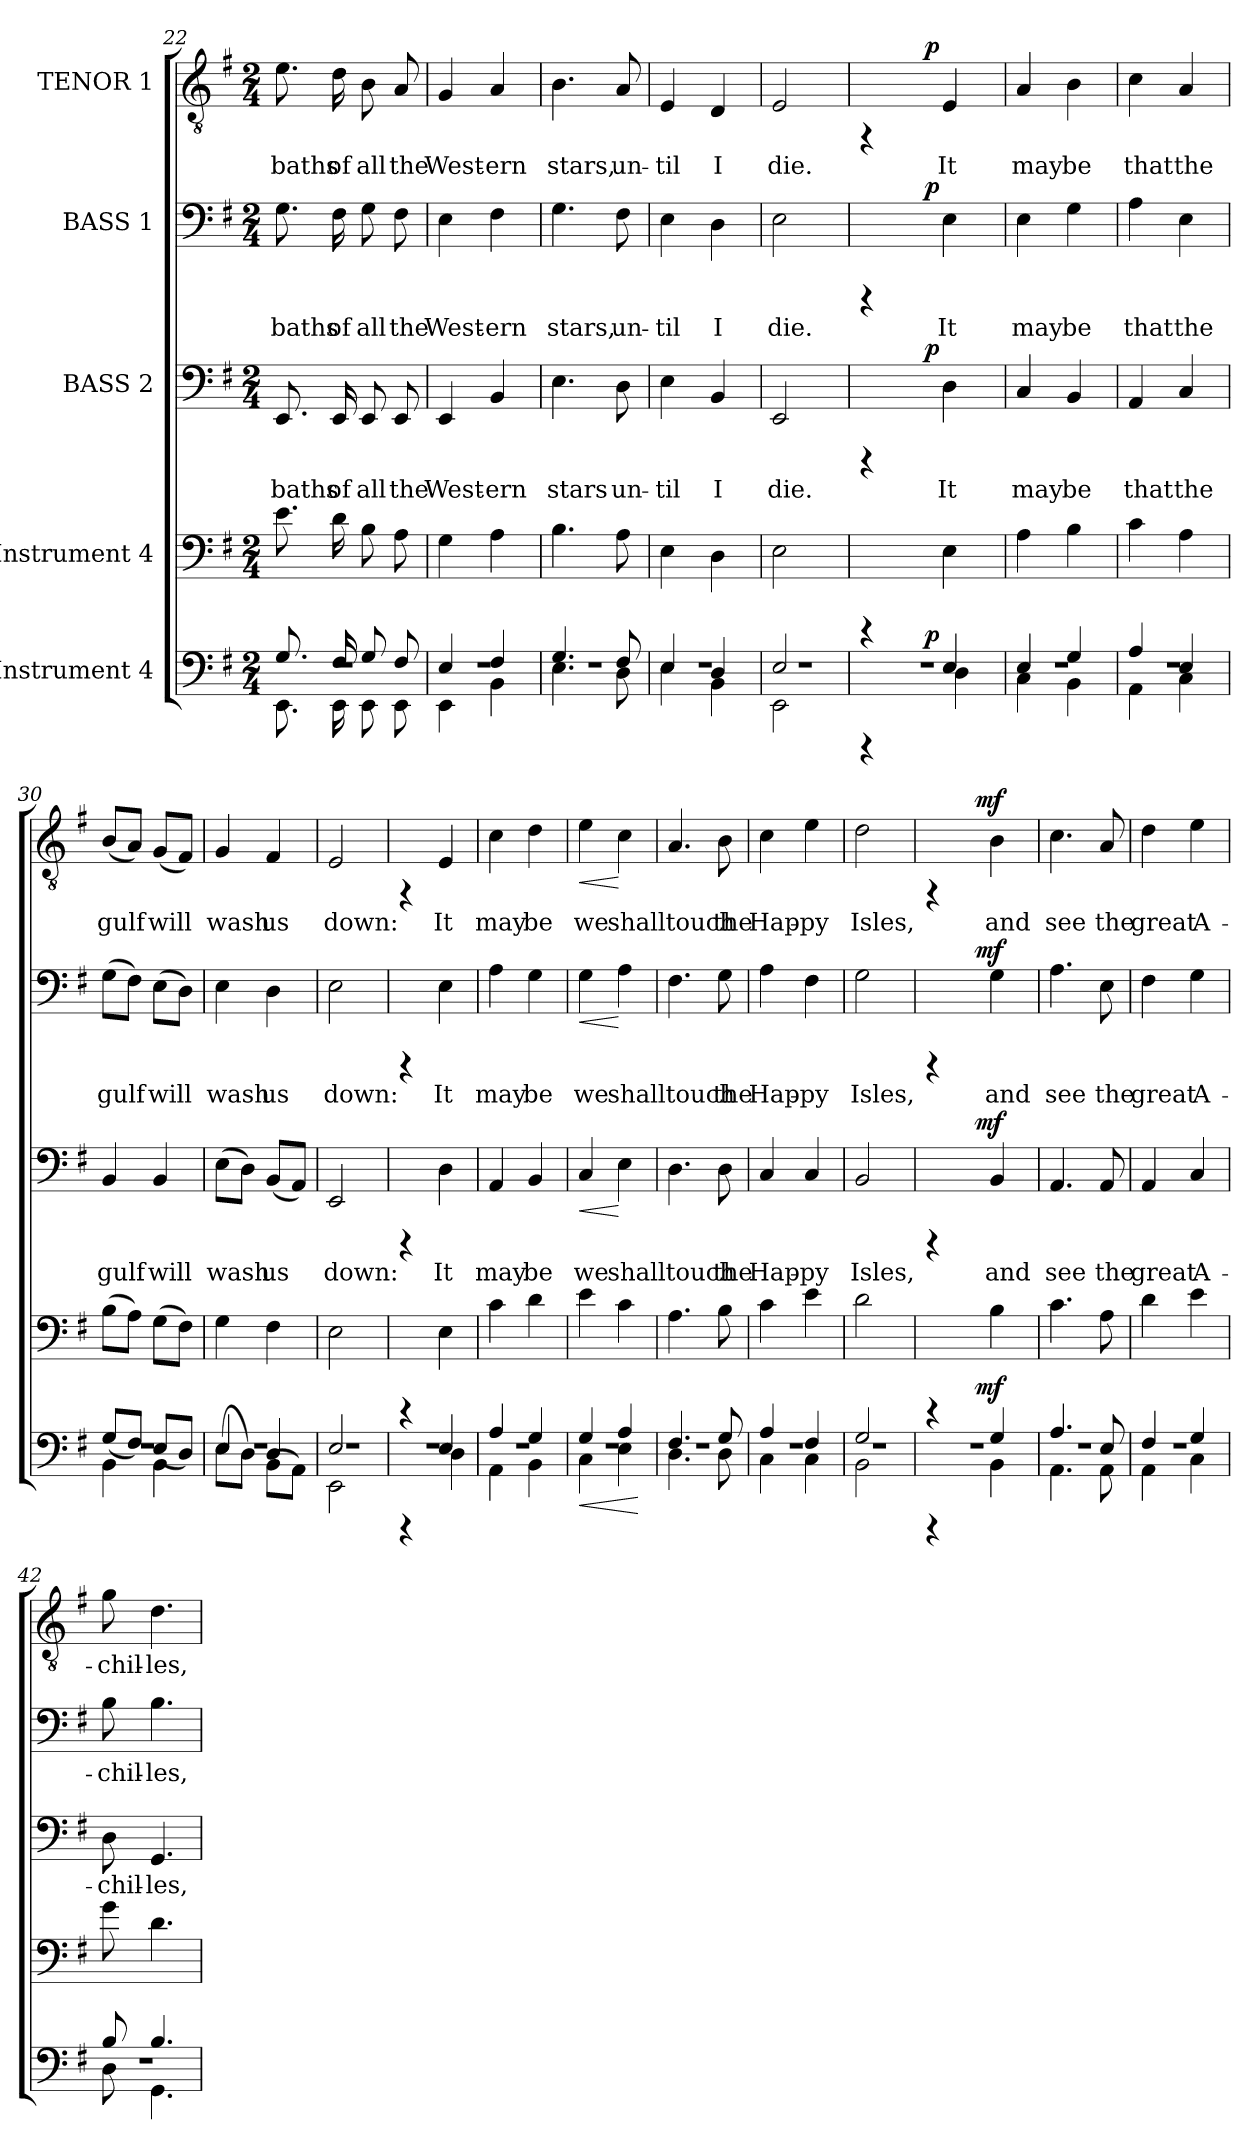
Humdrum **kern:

**kern	**dynam	**kern	**kern	**text	**dynam	**kern	**text	**dynam	**kern	**text	**dynam
*part5	*part5	*part4	*part3	*part3	*part3	*part2	*part2	*part2	*part1	*part1	*part1
*staff5	*staff5	*staff4	*staff3	*staff3	*staff3	*staff2	*staff2	*staff2	*staff1	*staff1	*staff1
*I"Instrument 4	*	*I"Instrument 4	*I"BASS 2	*	*	*I"BASS 1	*	*	*I"TENOR 1	*	*
*clefF4	*	*clefF4	*clefF4	*	*	*clefF4	*	*	*clefGv2	*	*
*k[f#]	*	*k[f#]	*k[f#]	*	*	*k[f#]	*	*	*k[f#]	*	*
*G:	*	*G:	*G:	*	*	*G:	*	*	*G:	*	*
*M2/4	*	*M2/4	*M2/4	*	*	*M2/4	*	*	*M2/4	*	*
=22	=22	=22	=22	=22	=22	=22	=22	=22	=22	=22	=22
*^	*	*	*	*	*	*	*	*	*	*	*
*	*^	*	*	*	*	*	*	*	*	*	*	*
!	!	!	!	!	!	!LO:LY:b:cj	!	!	!LO:LY:b:cj	!	!	!LO:LY:b:cj	!
2r	8.G/	8.EE\	.	8.e\	8.EE/	baths	.	8.G\	baths	.	8.e\	baths	.
!	!	!	!	!	!	!LO:LY:b:cj	!	!	!LO:LY:b:cj	!	!	!LO:LY:b:cj	!
.	16F#/	16EE\	.	16d\	16EE/	of	.	16F#\	of	.	16d\	of	.
!	!	!	!	!	!	!LO:LY:b:cj	!	!	!LO:LY:b:cj	!	!	!LO:LY:b:cj	!
.	8G/	8EE\	.	8B\	8EE/	all	.	8G\	all	.	8B\	all	.
!	!	!	!	!	!	!LO:LY:b:cj	!	!	!LO:LY:b:cj	!	!	!LO:LY:b:cj	!
.	8F#/	8EE\	.	8A\	8EE/	the	.	8F#\	the	.	8A/	the	.
=23	=23	=23	=23	=23	=23	=23	=23	=23	=23	=23	=23	=23	=23
!	!	!	!	!	!	!LO:LY:b:cj	!	!	!LO:LY:b:cj	!	!	!LO:LY:b:cj	!
2r	4E/	4EE\	.	4G\	4EE/	West-	.	4E\	West-	.	4G/	West-	.
!	!	!	!	!	!	!LO:LY:b:cj	!	!	!LO:LY:b:cj	!	!	!LO:LY:b:cj	!
.	4F#/	4BB\	.	4A\	4BB/	-ern	.	4F#\	-ern	.	4A/	-ern	.
!!LO:LB:g=z
=24	=24	=24	=24	=24	=24	=24	=24	=24	=24	=24	=24	=24	=24
!	!	!	!	!	!	!LO:LY:b:cj	!	!	!LO:LY:b:cj	!	!	!LO:LY:b:cj	!
2r	4.G/	4.E\	.	4.B\	4.E\	stars	.	4.G\	stars,	.	4.B\	stars,	.
!	!	!	!	!	!	!LO:LY:b:cj	!	!	!LO:LY:b:cj	!	!	!LO:LY:b:cj	!
.	8F#/	8D\	.	8A\	8D\	un-	.	8F#\	un-	.	8A/	un-	.
=25	=25	=25	=25	=25	=25	=25	=25	=25	=25	=25	=25	=25	=25
!	!	!	!	!	!	!LO:LY:b:cj	!	!	!LO:LY:b:cj	!	!	!LO:LY:b:cj	!
2r	4E/	4E\	.	4E\	4E\	-til	.	4E\	-til	.	4E/	-til	.
!	!	!	!	!	!	!LO:LY:b:cj	!	!	!LO:LY:b:cj	!	!	!LO:LY:b:cj	!
.	4D/	4BB\	.	4D\	4BB/	I	.	4D\	I	.	4D/	I	.
=26	=26	=26	=26	=26	=26	=26	=26	=26	=26	=26	=26	=26	=26
!	!	!	!	!	!	!LO:LY:b:cj	!	!	!LO:LY:b:cj	!	!	!LO:LY:b:cj	!
2r	2E/	2EE\	.	2E\	2EE/	die.	.	2E\	die.	.	2E/	die.	.
=27	=27	=27	=27	=27	=27	=27	=27	=27	=27	=27	=27	=27	=27
*	*	*^	*	*	*^	*	*	*^	*	*	*^	*	*
2r	4rCCC	4ryy	8ryy	.	4rCCC	4rCCC	8ryy	.	.	4rCCC	8ryy	.	.	4rFF	8ryy	.	.
.	.	.	16ryy	.	.	.	16ryy	.	.	.	16ryy	.	.	.	16ryy	.	.
.	.	.	64ryy	.	.	.	64ryy	.	.	.	64ryy	.	.	.	64ryy	.	.
!	!	!	!	!LO:DY:a	!	!	!	!	!LO:DY:a	!	!	!	!LO:DY:a	!	!	!	!LO:DY:a
.	.	.	4ryy	p	.	.	4ryy	.	p	.	4ryy	.	p	.	4ryy	.	p
!	!	!	!	!	!	!	!	!LO:LY:b:cj	!	!	!	!LO:LY:b:cj	!	!	!	!LO:LY:b:cj	!
.	4E/	4D\	.	.	4E\	4D\	.	It	.	4E\	.	It	.	4E/	.	It	.
.	.	.	32.ryy	.	.	.	32.ryy	.	.	.	32.ryy	.	.	.	32.ryy	.	.
=28	=28	=28	=28	=28	=28	=28	=28	=28	=28	=28	=28	=28	=28	=28	=28	=28	=28
!	!	!	!	!	!	!	!	!LO:LY:b:cj	!	!	!	!LO:LY:b:cj	!	!	!	!LO:LY:b:cj	!
*	*	*	*	*	*	*v	*v	*	*	*	*	*	*	*v	*v	*	*
*	*	*v	*v	*	*	*	*	*	*v	*v	*	*	*	*	*
2r	4E/	4C\	.	4A\	4C/	may	.	4E\	may	.	4A/	may	.
!	!	!	!	!	!	!LO:LY:b:cj	!	!	!LO:LY:b:cj	!	!	!LO:LY:b:cj	!
.	4G/	4BB\	.	4B\	4BB/	be	.	4G\	be	.	4B\	be	.
=29	=29	=29	=29	=29	=29	=29	=29	=29	=29	=29	=29	=29	=29
!	!	!	!	!	!	!LO:LY:b:cj	!	!	!LO:LY:b:cj	!	!	!LO:LY:b:cj	!
2r	4A/	4AA\	.	4c\	4AA/	that	.	4A\	that	.	4c\	that	.
!	!	!	!	!	!	!LO:LY:b:cj	!	!	!LO:LY:b:cj	!	!	!LO:LY:b:cj	!
.	4E/	4C\	.	4A\	4C/	the	.	4E\	the	.	4A/	the	.
=30	=30	=30	=30	=30	=30	=30	=30	=30	=30	=30	=30	=30	=30
!	!	!	!	!	!	!LO:LY:b:cj	!	!	!LO:LY:b:cj	!	!	!LO:LY:b:cj	!
2r	(>8G/L	4BB\	.	(>8B\L	4BB/	gulf	.	(>8G\L	gulf	.	(<8B/L	gulf	.
!	!	!	!	!	!	!	!	!	!LO:LY:b:cj	!	!	!LO:LY:b:cj	!
.	8F#/J)	.	.	8A\J)	.	.	.	8F#\J)	.	.	8A/J)	.	.
!	!	!	!	!	!	!LO:LY:b:cj	!	!	!LO:LY:b:cj	!	!	!LO:LY:b:cj	!
.	(>8E/L	4BB\	.	(>8G\L	4BB/	will	.	(>8E\L	will	.	(<8G/L	will	.
!	!	!	!	!	!	!	!	!	!LO:LY:b:cj	!	!	!LO:LY:b:cj	!
.	8D/J)	.	.	8F#\J)	.	.	.	8D\J)	.	.	8F#/J)	.	.
=31	=31	=31	=31	=31	=31	=31	=31	=31	=31	=31	=31	=31	=31
!	!	!	!	!	!	!LO:LY:b:cj	!	!	!LO:LY:b:cj	!	!	!LO:LY:b:cj	!
2r	4E/	(<8E\L	.	4G\	(>8E\L	wash	.	4E\	wash	.	4G/	wash	.
!	!	!	!	!	!	!LO:LY:b:cj	!	!	!	!	!	!	!
.	.	8D\J)	.	.	8D\J)	.	.	.	.	.	.	.	.
!	!	!	!	!	!	!LO:LY:b:cj	!	!	!LO:LY:b:cj	!	!	!LO:LY:b:cj	!
.	4D/	(<8BB\L	.	4F#\	(<8BB/L	us	.	4D\	us	.	4F#/	us	.
!	!	!	!	!	!	!LO:LY:b:cj	!	!	!	!	!	!	!
.	.	8AA\J)	.	.	8AA/J)	.	.	.	.	.	.	.	.
=32	=32	=32	=32	=32	=32	=32	=32	=32	=32	=32	=32	=32	=32
!	!	!	!	!	!	!LO:LY:b:cj	!	!	!LO:LY:b:cj	!	!	!LO:LY:b:cj	!
2r	2E/	2EE\	.	2E\	2EE/	down:	.	2E\	down:	.	2E/	down:	.
!!LO:PB:g=z
=33	=33	=33	=33	=33	=33	=33	=33	=33	=33	=33	=33	=33	=33
2r	4rCCC	4ryy	.	4rCCC	4rCCC	.	.	4rCCC	.	.	4rFF	.	.
!	!	!	!	!	!	!LO:LY:b:cj	!	!	!LO:LY:b:cj	!	!	!LO:LY:b:cj	!
.	4E/	4D\	.	4E\	4D\	It	.	4E\	It	.	4E/	It	.
=34	=34	=34	=34	=34	=34	=34	=34	=34	=34	=34	=34	=34	=34
!	!	!	!	!	!	!LO:LY:b:cj	!	!	!LO:LY:b:cj	!	!	!LO:LY:b:cj	!
2r	4A/	4AA\	.	4c\	4AA/	may	.	4A\	may	.	4c\	may	.
!	!	!	!	!	!	!LO:LY:b:cj	!	!	!LO:LY:b:cj	!	!	!LO:LY:b:cj	!
.	4G/	4BB\	.	4d\	4BB/	be	.	4G\	be	.	4d\	be	.
=35	=35	=35	=35	=35	=35	=35	=35	=35	=35	=35	=35	=35	=35
!	!	!	!LO:HP:b	!	!	!LO:LY:b:cj	!LO:HP:b	!	!LO:LY:b:cj	!LO:HP:b	!	!LO:LY:b:cj	!LO:HP:b
2r	4G/	4C\	<	4e\	4C/	we	<	4G\	we	<	4e\	we	<
!	!	!	!	!	!	!LO:LY:b:cj	!	!	!LO:LY:b:cj	!	!	!LO:LY:b:cj	!
.	4A/	4E\	.	4c\	4E\	shalltouch	[	4A\	shalltouch	[	4c\	shalltouch	[
*v	*v	*v	*	*	*	*	*	*	*	*	*	*	*
.	[	.	.	.	.	.	.	.	.	.	.
=36	=36	=36	=36	=36	=36	=36	=36	=36	=36	=36	=36
*^	*	*	*	*	*	*	*	*	*	*	*
*	*^	*	*	*	*	*	*	*	*	*	*	*
!	!	!	!	!	!	!LO:LY:b:cj	!	!	!LO:LY:b:cj	!	!	!LO:LY:b:cj	!
2r	4.F#/	4.D\	.	4.A\	4.D\	.	.	4.F#\	.	.	4.A/	.	.
!	!	!	!	!	!	!LO:LY:b:cj	!	!	!LO:LY:b:cj	!	!	!LO:LY:b:cj	!
.	8G/	8D\	.	8B\	8D\	the	.	8G\	the	.	8B\	the	.
=37	=37	=37	=37	=37	=37	=37	=37	=37	=37	=37	=37	=37	=37
!	!	!	!	!	!	!LO:LY:b:cj	!	!	!LO:LY:b:cj	!	!	!LO:LY:b:cj	!
2r	4A/	4C\	.	4c\	4C/	Hap-	.	4A\	Hap-	.	4c\	Hap-	.
!	!	!	!	!	!	!LO:LY:b:cj	!	!	!LO:LY:b:cj	!	!	!LO:LY:b:cj	!
.	4F#/	4C\	.	4e\	4C/	-py	.	4F#\	-py	.	4e\	-py	.
=38	=38	=38	=38	=38	=38	=38	=38	=38	=38	=38	=38	=38	=38
!	!	!	!	!	!	!LO:LY:b:cj	!	!	!LO:LY:b:cj	!	!	!LO:LY:b:cj	!
2r	2G/	2BB\	.	2d\	2BB/	Isles,	.	2G\	Isles,	.	2d\	Isles,	.
=39	=39	=39	=39	=39	=39	=39	=39	=39	=39	=39	=39	=39	=39
*	*	*^	*	*	*^	*	*	*^	*	*	*^	*	*
2r	4rCCC	4ryy	8ryy	.	4rCCC	4rCCC	8ryy	.	.	4rCCC	8ryy	.	.	4rFF	8ryy	.	.
.	.	.	16ryy	.	.	.	16ryy	.	.	.	16ryy	.	.	.	16ryy	.	.
.	.	.	64ryy	.	.	.	64ryy	.	.	.	64ryy	.	.	.	64ryy	.	.
!	!	!	!	!LO:DY:a	!	!	!	!	!LO:DY:a	!	!	!	!LO:DY:a	!	!	!	!LO:DY:a
.	.	.	4ryy	mf	.	.	4ryy	.	mf	.	4ryy	.	mf	.	4ryy	.	mf
!	!	!	!	!	!	!	!	!LO:LY:b:cj	!	!	!	!LO:LY:b:cj	!	!	!	!LO:LY:b:cj	!
.	4G/	4BB\	.	.	4B\	4BB/	.	and	.	4G\	.	and	.	4B\	.	and	.
.	.	.	32.ryy	.	.	.	32.ryy	.	.	.	32.ryy	.	.	.	32.ryy	.	.
=40	=40	=40	=40	=40	=40	=40	=40	=40	=40	=40	=40	=40	=40	=40	=40	=40	=40
!	!	!	!	!	!	!	!	!LO:LY:b:cj	!	!	!	!LO:LY:b:cj	!	!	!	!LO:LY:b:cj	!
*	*	*	*	*	*	*v	*v	*	*	*	*	*	*	*v	*v	*	*
*	*	*v	*v	*	*	*	*	*	*v	*v	*	*	*	*	*
2r	4.A/	4.AA\	.	4.c\	4.AA/	see	.	4.A\	see	.	4.c\	see	.
!	!	!	!	!	!	!LO:LY:b:cj	!	!	!LO:LY:b:cj	!	!	!LO:LY:b:cj	!
.	8E/	8AA\	.	8A\	8AA/	the	.	8E\	the	.	8A/	the	.
=41	=41	=41	=41	=41	=41	=41	=41	=41	=41	=41	=41	=41	=41
!	!	!	!	!	!	!LO:LY:b:cj	!	!	!LO:LY:b:cj	!	!	!LO:LY:b:cj	!
2r	4F#/	4AA\	.	4d\	4AA/	great	.	4F#\	great	.	4d\	great	.
!	!	!	!	!	!	!LO:LY:b:cj	!	!	!LO:LY:b:cj	!	!	!LO:LY:b:cj	!
.	4G/	4C\	.	4e\	4C/	A-	.	4G\	A-	.	4e\	A-	.
=42	=42	=42	=42	=42	=42	=42	=42	=42	=42	=42	=42	=42	=42
!	!	!	!	!	!	!LO:LY:b:cj	!	!	!LO:LY:b:cj	!	!	!LO:LY:b:cj	!
2r	8B/	8D\	.	8g\	8D\	-chil-	.	8B\	-chil-	.	8g\	-chil-	.
!	!	!	!	!	!	!LO:LY:b:cj	!	!	!LO:LY:b:cj	!	!	!LO:LY:b:cj	!
.	4.B/	4.GG\	.	4.d\	4.GG/	-les,	.	4.B\	-les,	.	4.d\	-les,	.
*v	*v	*v	*	*	*	*	*	*	*	*	*	*	*
=	=	=	=	=	=	=	=	=	=	=	=
*-	*-	*-	*-	*-	*-	*-	*-	*-	*-	*-	*-
